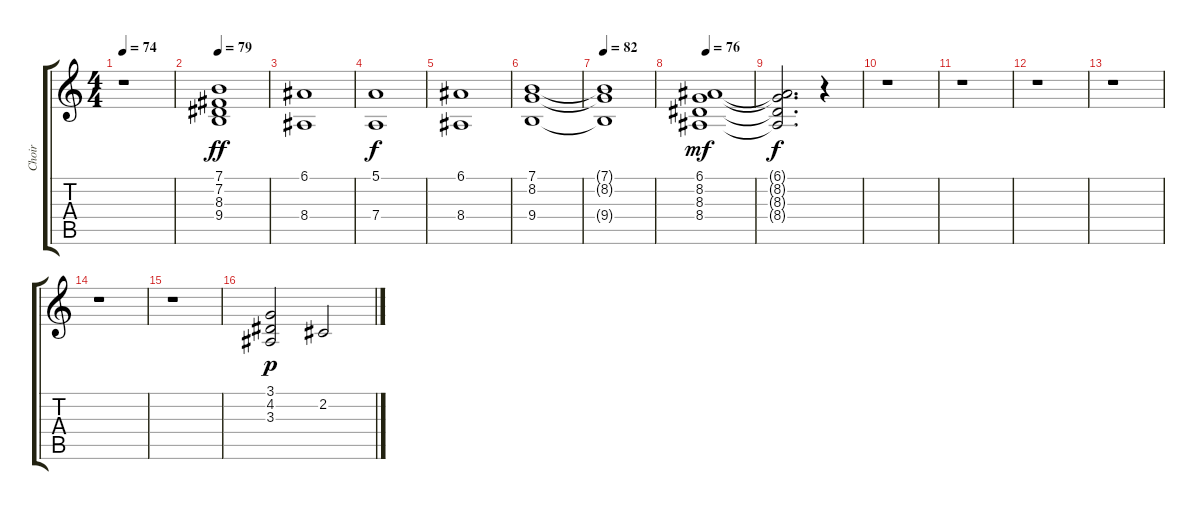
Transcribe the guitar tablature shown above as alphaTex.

\track ("Choir" "Choir") {instrument choiraahs}
\staff {score tabs}
\tuning (E4 B3 G3 D3 A2 E2) {hide}
\ts (4 4)
\tempo 74
\clef g2
\ks c
r.1{dy mp} |
\tempo 79
(7.1 7.2 8.3 9.4).1{dy ff} |
(6.1 8.4).1 |
(5.1 7.4).1{dy f} |
(6.1 8.4).1 |
(7.1 8.2 9.4).1 |
\tempo 82
(7.1{t} 8.2{t} 9.4{t}).1 |
\tempo 76
(6.1 8.2 8.3 8.4).1{dy mf} |
(6.1{t} 8.2{t} 8.3{t} 8.4{t}).2{d dy f} r.4 |
r.1 |
r.1 |
r.1 |
r.1 |
r.1 |
r.1 |
(3.1 4.2 3.3).2{dy p volume 16} 2.2.2
